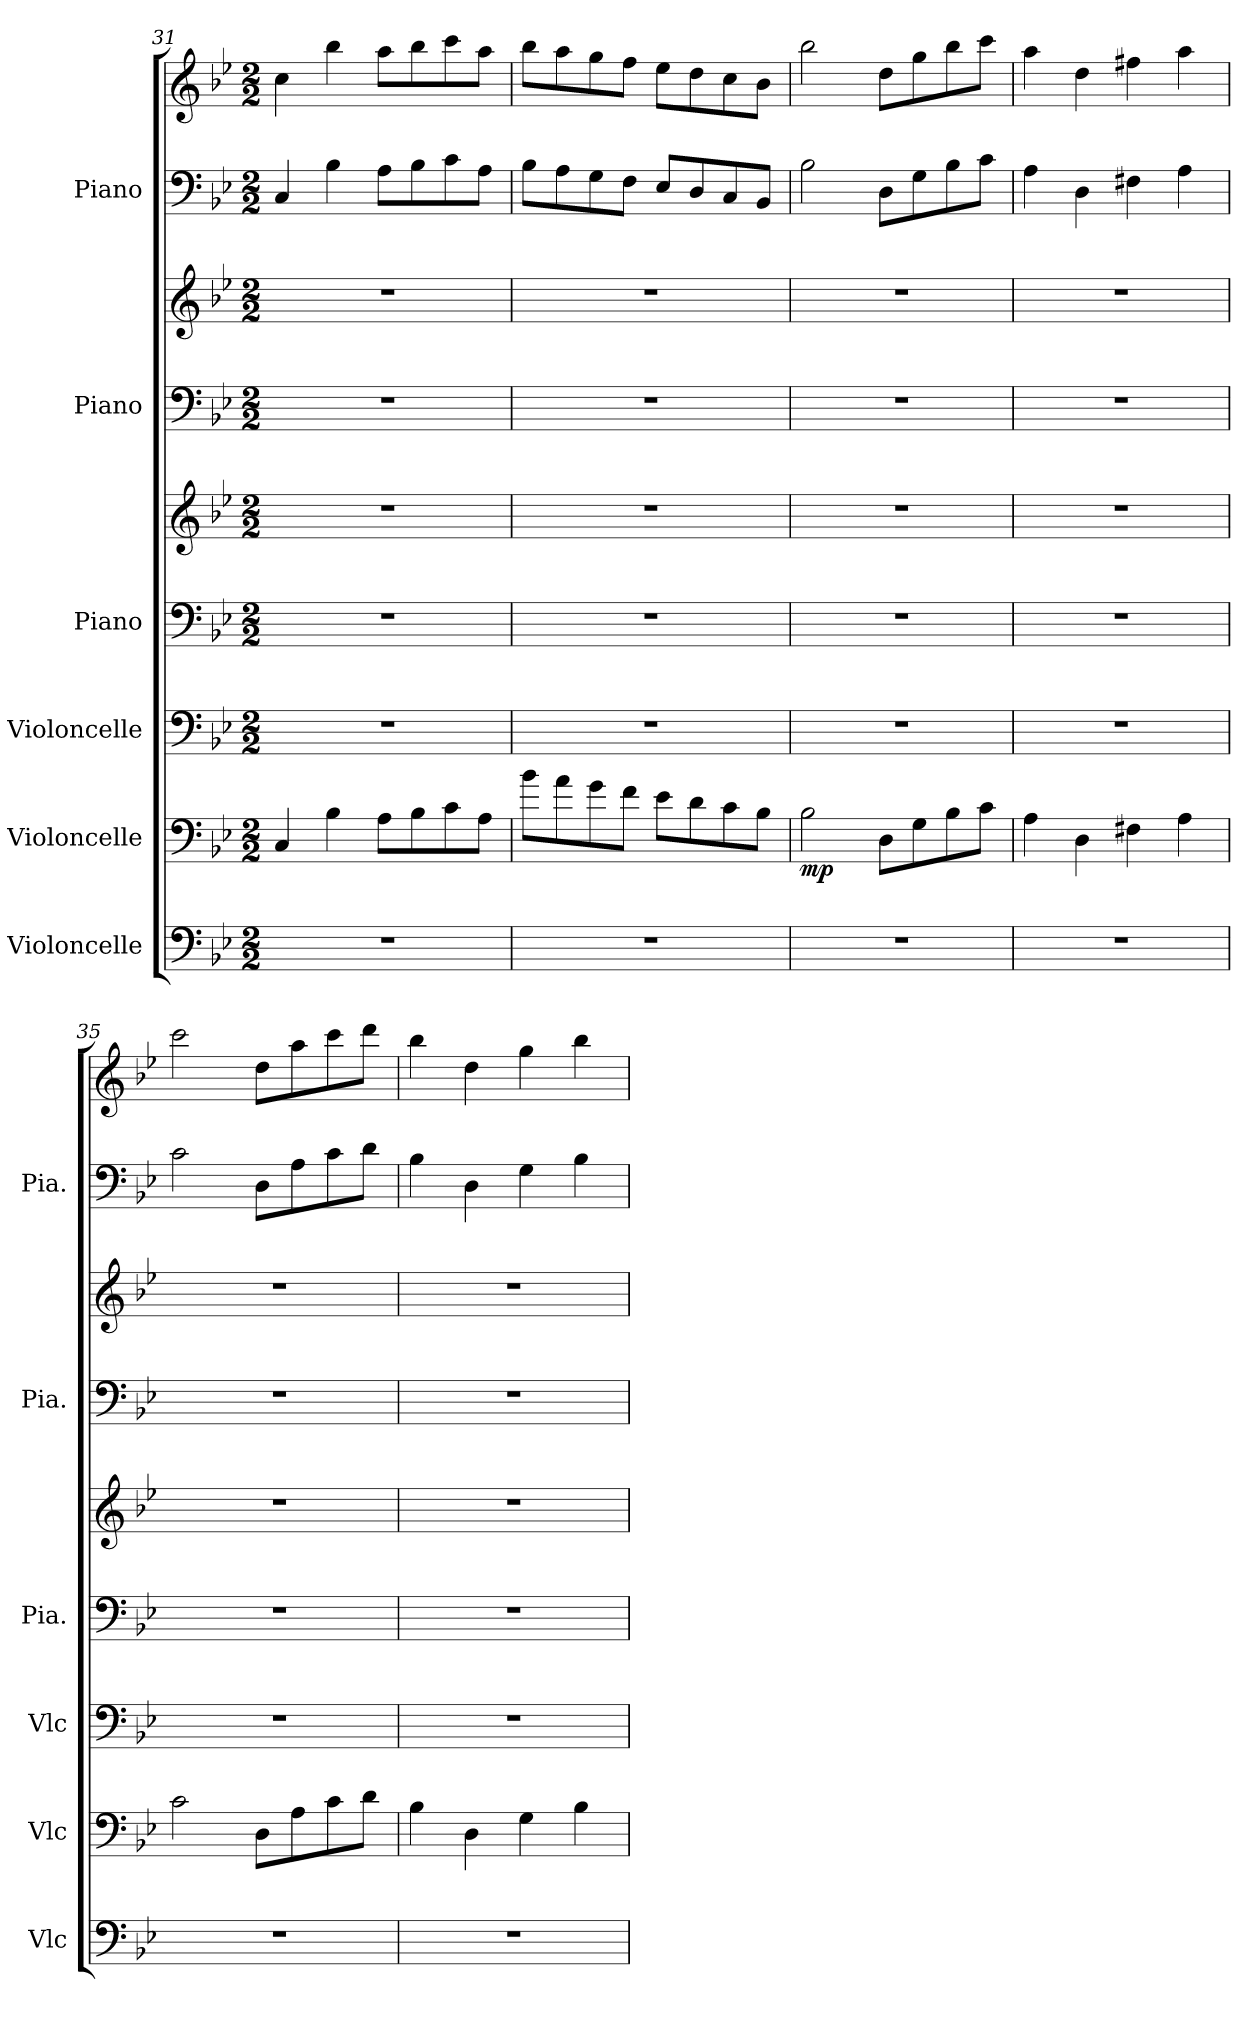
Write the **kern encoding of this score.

**kern	**kern	**dynam	**kern	**kern	**kern	**kern	**kern	**kern	**kern	**dynam
*part6	*part5	*part5	*part4	*part3	*part3	*part2	*part2	*part1	*part1	*part1
*staff9	*staff8	*staff8	*staff7	*staff6	*staff5	*staff4	*staff3	*staff2	*staff1	*staff1/2
*I"Violoncelle	*I"Violoncelle	*	*I"Violoncelle	*I"Piano	*	*I"Piano	*	*I"Piano	*	*
*I'Vlc	*I'Vlc	*	*I'Vlc	*I'Pia.	*	*I'Pia.	*	*I'Pia.	*	*
*clefF4	*clefF4	*	*clefF4	*clefF4	*clefG2	*clefF4	*clefG2	*clefF4	*clefG2	*
*k[b-e-]	*k[b-e-]	*	*k[b-e-]	*k[b-e-]	*k[b-e-]	*k[b-e-]	*k[b-e-]	*k[b-e-]	*k[b-e-]	*
*M2/2	*M2/2	*	*M2/2	*M2/2	*M2/2	*M2/2	*M2/2	*M2/2	*M2/2	*
=31	=31	=31	=31	=31	=31	=31	=31	=31	=31	=31
1r	4C/	.	1r	1r	1r	1r	1r	4C/	4cc\	.
.	4B-\	.	.	.	.	.	.	4B-\	4bb-\	.
.	8A\L	.	.	.	.	.	.	8A\L	8aa\L	.
.	8B-\	.	.	.	.	.	.	8B-\	8bb-\	.
.	8c\	.	.	.	.	.	.	8c\	8ccc\	.
.	8A\J	.	.	.	.	.	.	8A\J	8aa\J	.
=32	=32	=32	=32	=32	=32	=32	=32	=32	=32	=32
1r	8b-\L	.	1r	1r	1r	1r	1r	8B-\L	8bb-\L	.
.	8a\	.	.	.	.	.	.	8A\	8aa\	.
.	8g\	.	.	.	.	.	.	8G\	8gg\	.
.	8f\J	.	.	.	.	.	.	8F\J	8ff\J	.
.	8e-\L	.	.	.	.	.	.	8E-/L	8ee-\L	.
.	8d\	.	.	.	.	.	.	8D/	8dd\	.
.	8c\	.	.	.	.	.	.	8C/	8cc\	.
.	8B-\J	.	.	.	.	.	.	8BB-/J	8b-\J	.
=33	=33	=33	=33	=33	=33	=33	=33	=33	=33	=33
!	!	!LO:DY:b	!	!	!	!	!	!	!	!LO:DY:b=2
!	!	!	!	!	!	!	!	!	!	!LO:DY:n=1:b
1r	2B-\	mp	1r	1r	1r	1r	1r	2B-\	2bb-\	mp mp
.	8D\L	.	.	.	.	.	.	8D\L	8dd\L	.
.	8G\	.	.	.	.	.	.	8G\	8gg\	.
.	8B-\	.	.	.	.	.	.	8B-\	8bb-\	.
.	8c\J	.	.	.	.	.	.	8c\J	8ccc\J	.
=34	=34	=34	=34	=34	=34	=34	=34	=34	=34	=34
1r	4A\	.	1r	1r	1r	1r	1r	4A\	4aa\	.
.	4D\	.	.	.	.	.	.	4D\	4dd\	.
.	4F#X\	.	.	.	.	.	.	4F#X\	4ff#X\	.
.	4A\	.	.	.	.	.	.	4A\	4aa\	.
=35	=35	=35	=35	=35	=35	=35	=35	=35	=35	=35
1r	2c\	.	1r	1r	1r	1r	1r	2c\	2ccc\	.
.	8D\L	.	.	.	.	.	.	8D\L	8dd\L	.
.	8A\	.	.	.	.	.	.	8A\	8aa\	.
.	8c\	.	.	.	.	.	.	8c\	8ccc\	.
.	8d\J	.	.	.	.	.	.	8d\J	8ddd\J	.
!!LO:PB:g=z
=36	=36	=36	=36	=36	=36	=36	=36	=36	=36	=36
1r	4B-\	.	1r	1r	1r	1r	1r	4B-\	4bb-\	.
.	4D\	.	.	.	.	.	.	4D\	4dd\	.
.	4G\	.	.	.	.	.	.	4G\	4gg\	.
.	4B-\	.	.	.	.	.	.	4B-\	4bb-\	.
=	=	=	=	=	=	=	=	=	=	=
*-	*-	*-	*-	*-	*-	*-	*-	*-	*-	*-
